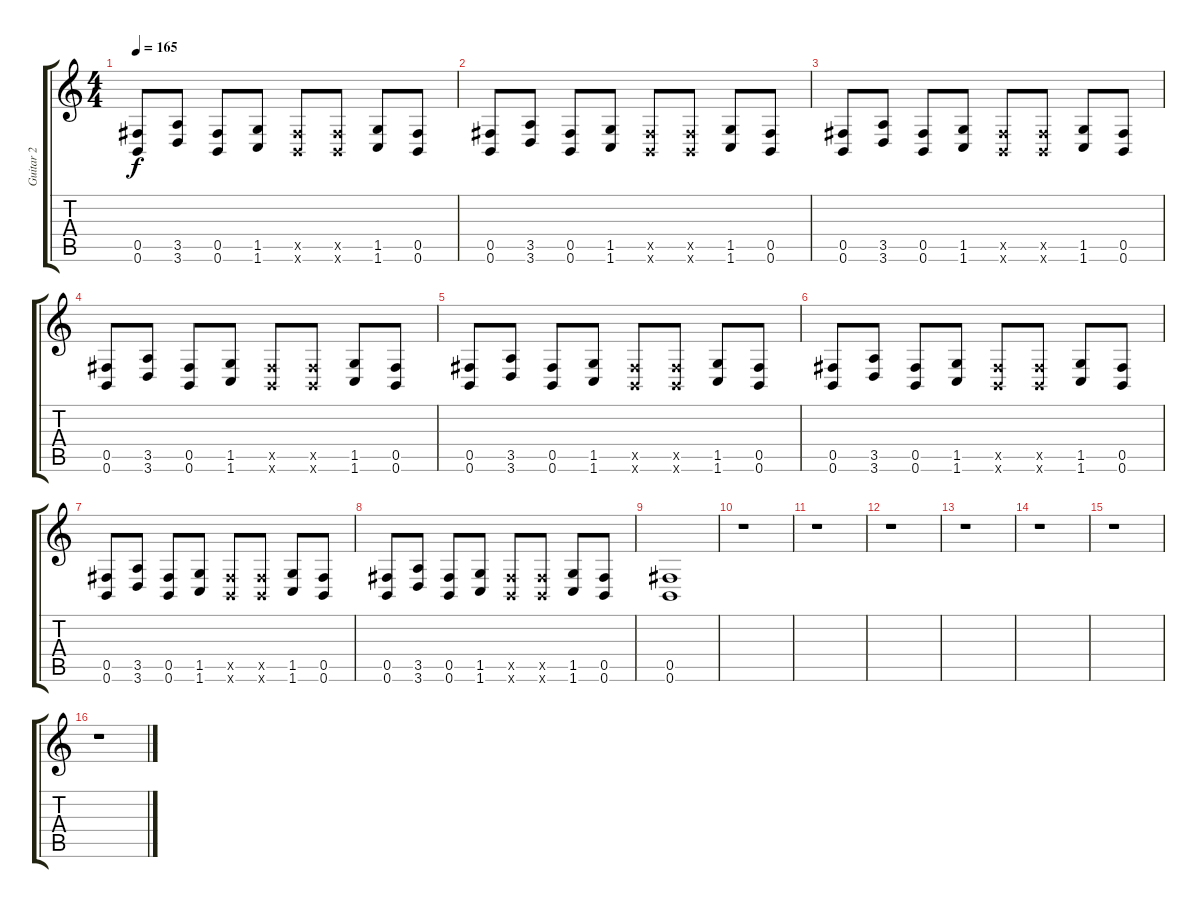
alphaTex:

\track ("Guitar 2" "Guitar 2") {instrument distortionguitar}
\staff {score tabs}
\tuning (Db4 Ab3 E3 B2 Gb2 B1) {hide}
\ts (4 4)
\tempo 165
\clef g2
\ks c
(0.5 0.6).8{dy f volume 14} (3.5 3.6).8 (0.5 0.6).8 (1.5 1.6).8 (0.5{x} 0.6{x}).8 (0.5{x} 0.6{x}).8 (1.5 1.6).8 (0.5 0.6).8 |
(0.5 0.6).8 (3.5 3.6).8 (0.5 0.6).8 (1.5 1.6).8 (0.5{x} 0.6{x}).8 (0.5{x} 0.6{x}).8 (1.5 1.6).8 (0.5 0.6).8 |
(0.5 0.6).8 (3.5 3.6).8 (0.5 0.6).8 (1.5 1.6).8 (0.5{x} 0.6{x}).8 (0.5{x} 0.6{x}).8 (1.5 1.6).8 (0.5 0.6).8 |
(0.5 0.6).8 (3.5 3.6).8 (0.5 0.6).8 (1.5 1.6).8 (0.5{x} 0.6{x}).8 (0.5{x} 0.6{x}).8 (1.5 1.6).8 (0.5 0.6).8 |
(0.5 0.6).8 (3.5 3.6).8 (0.5 0.6).8 (1.5 1.6).8 (0.5{x} 0.6{x}).8 (0.5{x} 0.6{x}).8 (1.5 1.6).8 (0.5 0.6).8 |
(0.5 0.6).8 (3.5 3.6).8 (0.5 0.6).8 (1.5 1.6).8 (0.5{x} 0.6{x}).8 (0.5{x} 0.6{x}).8 (1.5 1.6).8 (0.5 0.6).8 |
(0.5 0.6).8 (3.5 3.6).8 (0.5 0.6).8 (1.5 1.6).8 (0.5{x} 0.6{x}).8 (0.5{x} 0.6{x}).8 (1.5 1.6).8 (0.5 0.6).8 |
(0.5 0.6).8 (3.5 3.6).8 (0.5 0.6).8 (1.5 1.6).8 (0.5{x} 0.6{x}).8 (0.5{x} 0.6{x}).8 (1.5 1.6).8 (0.5 0.6).8 |
(0.5 0.6).1 |
r.1 |
r.1 |
r.1 |
r.1 |
r.1 |
r.1 |
r.1
